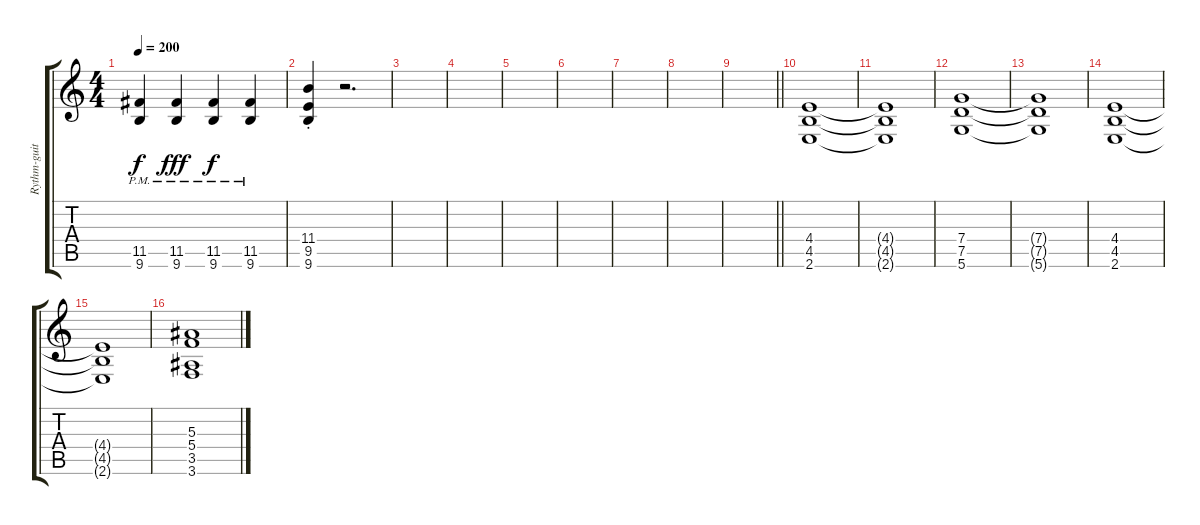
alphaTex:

\track ("Rythm-guitar" "Rythm-guit") {instrument distortionguitar}
\staff {score tabs}
\tuning (D4 A3 F3 C3 G2 D2) {hide}
\ts (4 4)
\tempo 200
\clef g2
\ks c
(11.5{pm} 9.6{pm}).4{dy f} (11.5{pm} 9.6{pm}).4{dy fff} (11.5{pm} 9.6{pm}).4{dy f} (11.5{pm} 9.6{pm}).4 |
(11.4{st} 9.5{st} 9.6{st}).4 r.2{d} |
|
|
|
|
|
|
\barLineRight lightlight
|
(4.4 4.5 2.6).1 |
(4.4{t} 4.5{t} 2.6{t}).1 |
(7.4 7.5 5.6).1 |
(7.4{t} 7.5{t} 5.6{t}).1 |
(4.4 4.5 2.6).1 |
(4.4{t} 4.5{t} 2.6{t}).1 |
(5.3 5.4 3.5 3.6).1
